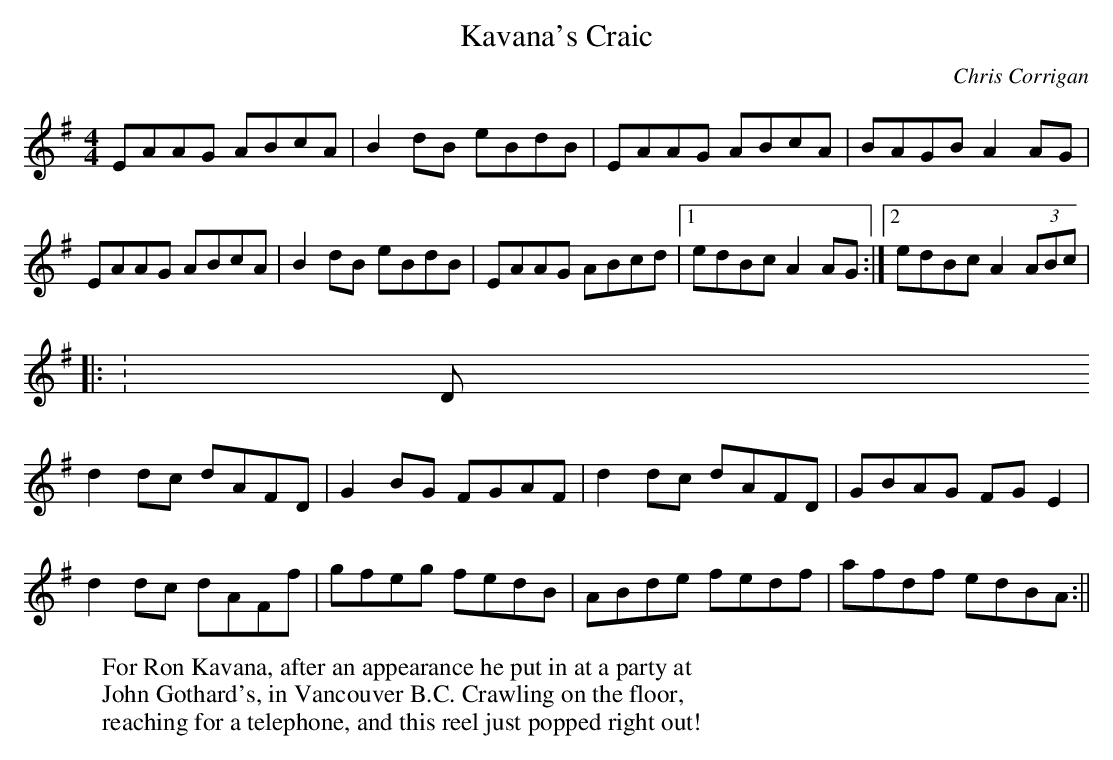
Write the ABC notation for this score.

X:1
T:Kavana's Craic
M:4/4
L:1/8
C:Chris Corrigan
K:ADor
EAAG ABcA|B2 dB eBdB|EAAG ABcA|BAGB A2 AG|
EAAG ABcA|B2 dB eBdB|EAAG ABcd|1 edBc A2 AG:|2 edBc A2 (3ABc|
||:K:D
d2 dc dAFD|G2 BG FGAF|d2 dc dAFD|GBAG FG E2|
d2 dc dAFf|gfeg fedB|ABde fedf|afdf edBA:||
W: For Ron Kavana, after an appearance he put in at a party at
W: John Gothard's, in Vancouver B.C. Crawling on the floor,
W: reaching for a telephone, and this reel just popped right out!
